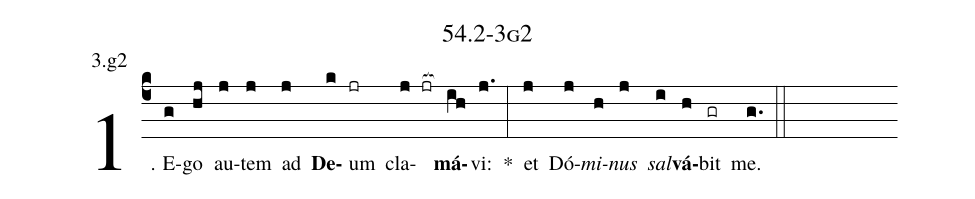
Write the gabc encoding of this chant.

name: 54.2-3g2;
annotation: 3.g2;
%%
(c4)1. E(g)go(hj) au(j)tem(j) ad(j) <b>De</b>(k)um(jr) cla(j jr[ocb:1{])<b>má</b>(ih[ocb:0}])vi:(j.) *(:) et(j) Dó(j)<i>mi</i>(h)<i>nus</i>(j) <i>sal</i>(i)<b>vá</b>(h)bit(gr) me.(g.) (::)


%E(j) u(h) o(j) u(i) a(h) e.(g.) (::)
